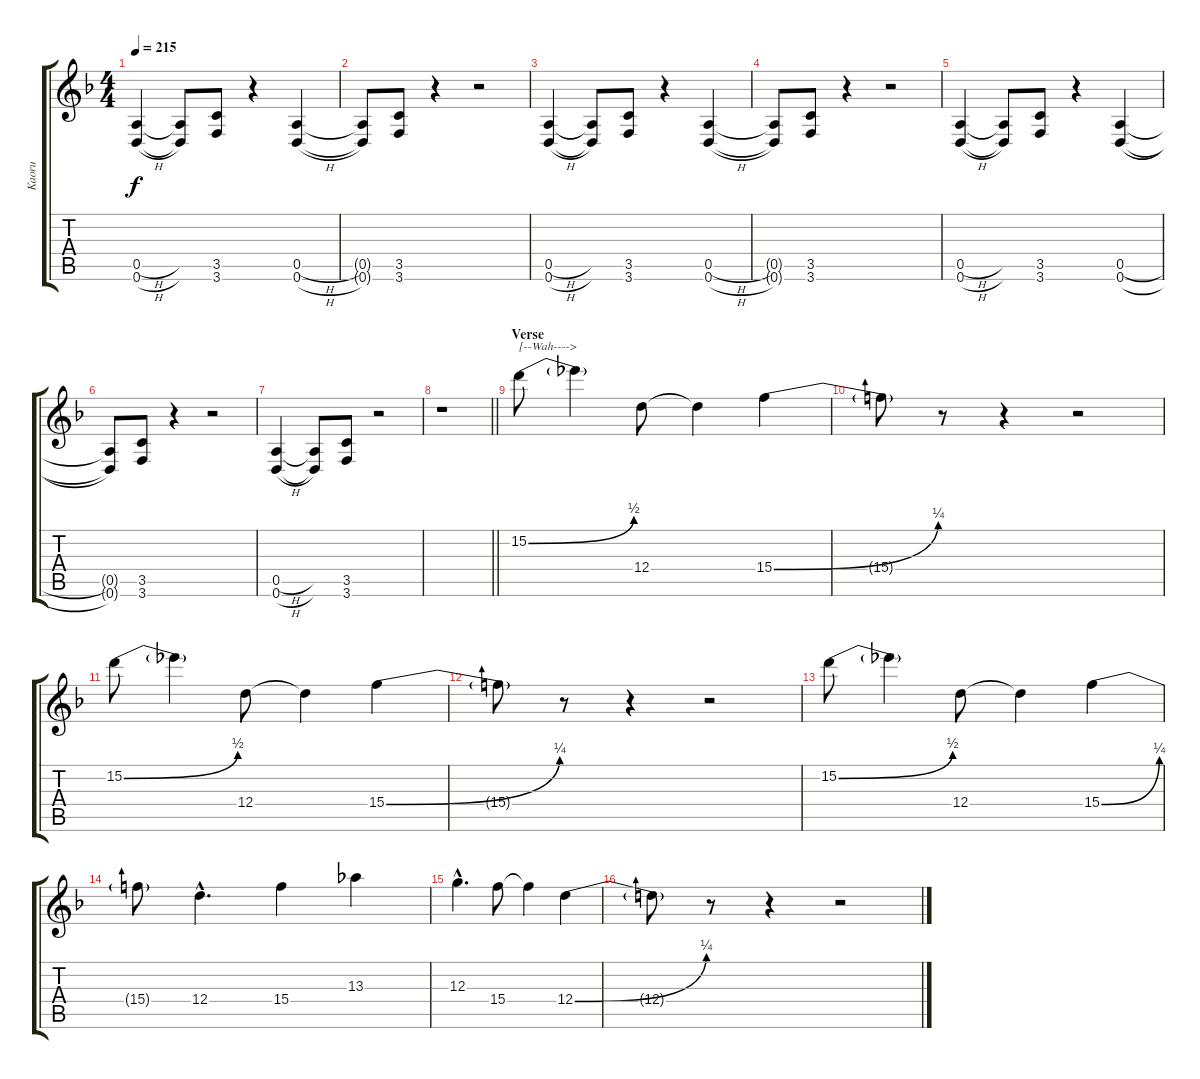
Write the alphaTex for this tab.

\track ("Kaoru" "Kaoru") {instrument overdrivenguitar}
\staff {score tabs}
\tuning (E4 B3 G3 D3 A2 D2) {hide}
\ts (4 4)
\tempo 215
\clef g2
\ks f
(0.5{h} 0.6{h}).4{dy f} (0.5{t} 0.6{t}).8 (3.5 3.6).8 r.4 (0.5{h} 0.6{h}).4 |
(0.5{t} 0.6{t}).8 (3.5 3.6).8 r.4 r.2 |
(0.5{h} 0.6{h}).4 (0.5{t} 0.6{t}).8 (3.5 3.6).8 r.4 (0.5{h} 0.6{h}).4 |
(0.5{t} 0.6{t}).8 (3.5 3.6).8 r.4 r.2 |
(0.5{h} 0.6{h}).4 (0.5{t} 0.6{t}).8 (3.5 3.6).8 r.4 (0.5{h} 0.6{h}).4 |
(0.5{t} 0.6{t}).8 (3.5 3.6).8 r.4 r.2 |
(0.5{h} 0.6{h}).4 (0.5{t} 0.6{t}).8 (3.5 3.6).8 r.2 |
\barLineRight lightlight
r.1 |
\section ("" "Verse")
15.2{be (bend 0 0 60 2)}.8{txt "[--Wah---->"} 15.2{t}.4 12.4.8 12.4{t}.4 15.4{be (bend 0 0 60 1)}.4 |
15.4{t}.8 r.8 r.4 r.2 |
15.2{be (bend 0 0 60 2)}.8 15.2{t}.4 12.4.8 12.4{t}.4 15.4{be (bend 0 0 60 1)}.4 |
15.4{t}.8 r.8 r.4 r.2 |
15.2{be (bend 0 0 60 2)}.8 15.2{t}.4 12.4.8 12.4{t}.4 15.4{be (bend 0 0 60 1)}.4 |
15.4{t}.8 12.4{hac}.4{d} 15.4.4 13.3.4 |
12.3{hac}.4{d} 15.4.8 15.4{t}.4 12.4{be (bend 0 0 60 1)}.4 |
12.4{t}.8 r.8 r.4 r.2
